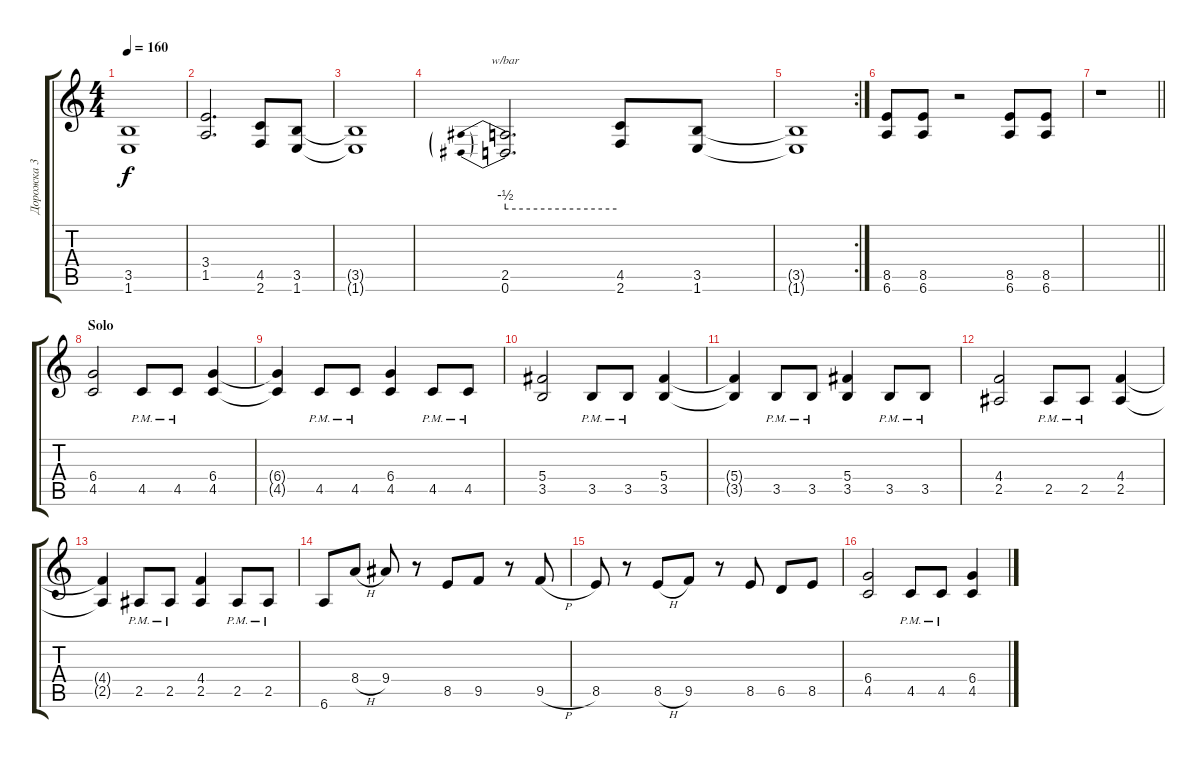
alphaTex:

\track ("Дорожка 3" "Дорожка 3") {instrument distortionguitar}
\staff {score tabs}
\tuning (Eb4 Bb3 Gb3 Db3 Ab2 Eb2) {hide}
\ts (4 4)
\tempo 160
\clef g2
\ks c
(3.5{t} 1.6{t}).1{dy f} |
(3.4 1.5).2{d} (4.5 2.6).8 (3.5 1.6).8 |
(3.5{t} 1.6{t}).1 |
(2.5 0.6).2{d tbe (predive default 0 -2 60 -2)} (4.5 2.6).8 (3.5 1.6).8 |
\rc 2
(3.5{t} 1.6{t}).1 |
(8.5 6.6).8 (8.5 6.6).8 r.2 (8.5 6.6).8 (8.5 6.6).8 |
\barLineRight lightlight
r.1 |
\section ("" "Solo")
(6.4 4.5).2 4.5{pm}.8 4.5{pm}.8 (6.4 4.5).4 |
(6.4{t} 4.5{t}).4 4.5{pm}.8 4.5{pm}.8 (6.4 4.5).4 4.5{pm}.8 4.5{pm}.8 |
(5.4 3.5).2 3.5{pm}.8 3.5{pm}.8 (5.4 3.5).4 |
(5.4{t} 3.5{t}).4 3.5{pm}.8 3.5{pm}.8 (5.4 3.5).4 3.5{pm}.8 3.5{pm}.8 |
(4.4 2.5).2 2.5{pm}.8 2.5{pm}.8 (4.4 2.5).4 |
(4.4{t} 2.5{t}).4 2.5{pm}.8 2.5{pm}.8 (4.4 2.5).4 2.5{pm}.8 2.5{pm}.8 |
6.6.8 8.4{h}.8 9.4.8 r.8 8.5.8 9.5.8 r.8 9.5{h}.8 |
8.5.8 r.8 8.5{h}.8 9.5.8 r.8 8.5.8 6.5.8 8.5.8 |
(6.4 4.5).2 4.5{pm}.8 4.5{pm}.8 (6.4 4.5).4
